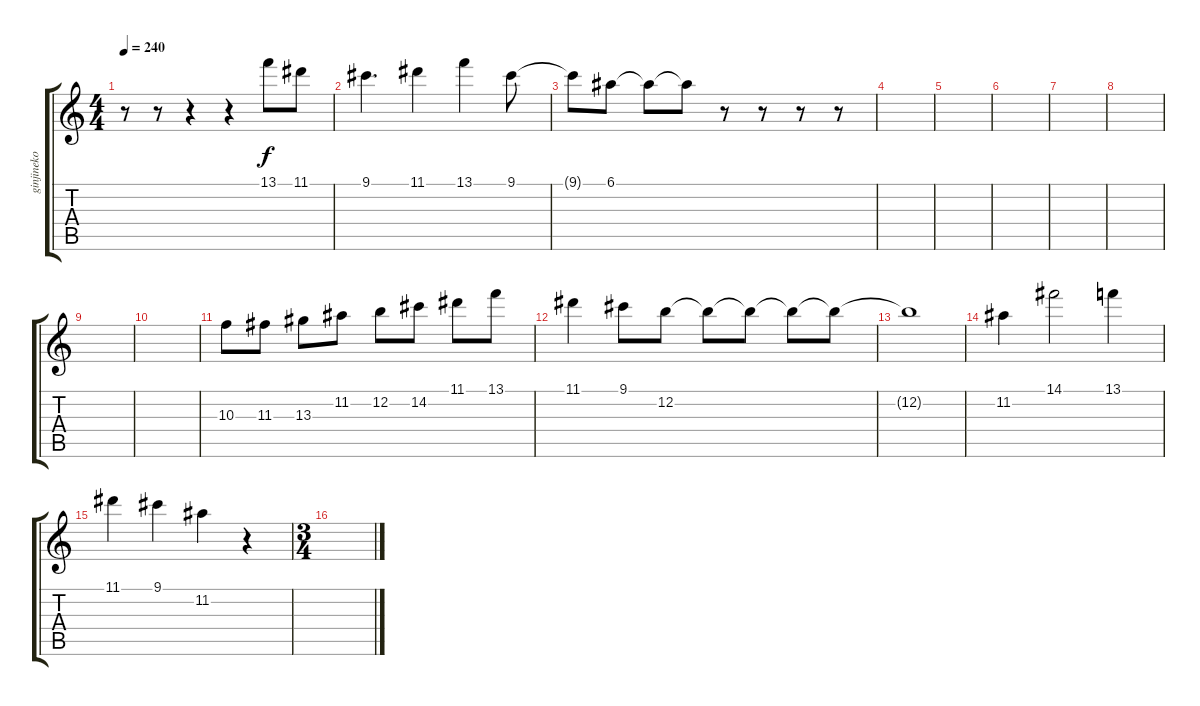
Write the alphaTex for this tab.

\track ("ginjineko" "ginjineko") {instrument overdrivenguitar}
\staff {score tabs}
\tuning (E4 B3 G3 D3 A2 E2) {hide}
\ts (4 4)
\tempo 240
\clef g2
\ks c
r.8{dy f} r.8 r.4 r.4 13.1.8 11.1.8 |
9.1.4{d} 11.1.4 13.1.4 9.1.8 |
9.1{t}.8 6.1.8 6.1{t}.8 6.1{t}.8 r.8 r.8 r.8 r.8 |
|
|
|
|
|
|
|
10.3.8 11.3.8 13.3.8 11.2.8 12.2.8 14.2.8 11.1.8 13.1.8 |
11.1.4 9.1.8 12.2.8 12.2{t}.8 12.2{t}.8 12.2{t}.8 12.2{t}.8 |
12.2{t}.1 |
11.2.4 14.1.2 13.1.4 |
11.1.4 9.1.4 11.2.4 r.4 |
\ts (3 4)
